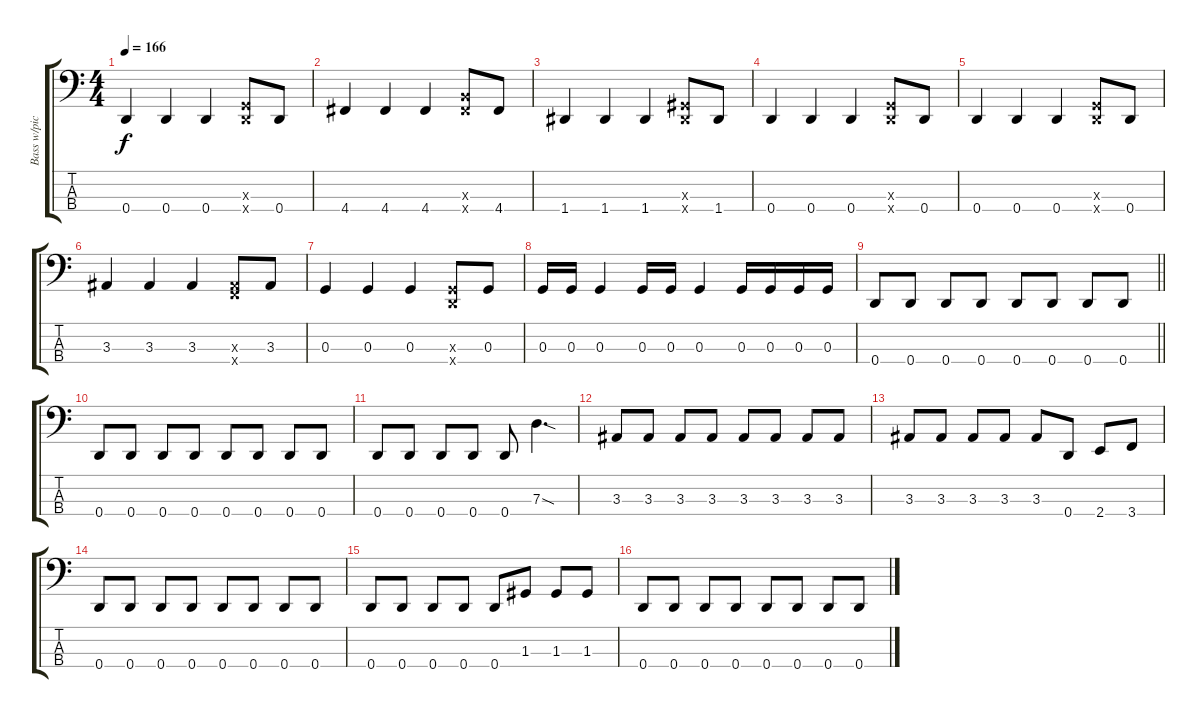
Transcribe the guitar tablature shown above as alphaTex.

\track ("Bass w/pick" "Bass w/pic") {instrument electricbasspick}
\staff {score tabs}
\tuning (F2 C2 G1 D1) {hide}
\ts (4 4)
\tempo 166
\clef f4
\ks c
0.4.4{dy f} 0.4.4 0.4.4 (0.3{x} 0.4{x}).8 0.4.8 |
4.4.4 4.4.4 4.4.4 (4.3{x} 4.4{x}).8 4.4.8 |
1.4.4 1.4.4 1.4.4 (1.3{x} 1.4{x}).8 1.4.8 |
0.4.4 0.4.4 0.4.4 (0.3{x} 0.4{x}).8 0.4.8 |
0.4.4 0.4.4 0.4.4 (0.3{x} 0.4{x}).8 0.4.8 |
3.3.4 3.3.4 3.3.4 (3.3{x} 3.4{x}).8 3.3.8 |
0.3.4 0.3.4 0.3.4 (0.3{x} 0.4{x}).8 0.3.8 |
0.3.16 0.3.16 0.3.4 0.3.16 0.3.16 0.3.4 0.3.16 0.3.16 0.3.16 0.3.16 |
\barLineRight lightlight
0.4.8 0.4.8 0.4.8 0.4.8 0.4.8 0.4.8 0.4.8 0.4.8 |
0.4.8 0.4.8 0.4.8 0.4.8 0.4.8 0.4.8 0.4.8 0.4.8 |
0.4.8 0.4.8 0.4.8 0.4.8 0.4.8 7.3{sod}.4{d} |
3.3.8 3.3.8 3.3.8 3.3.8 3.3.8 3.3.8 3.3.8 3.3.8 |
3.3.8 3.3.8 3.3.8 3.3.8 3.3.8 0.4.8 2.4.8 3.4.8 |
0.4.8 0.4.8 0.4.8 0.4.8 0.4.8 0.4.8 0.4.8 0.4.8 |
0.4.8 0.4.8 0.4.8 0.4.8 0.4.8 1.3.8 1.3.8 1.3.8 |
0.4.8 0.4.8 0.4.8 0.4.8 0.4.8 0.4.8 0.4.8 0.4.8
